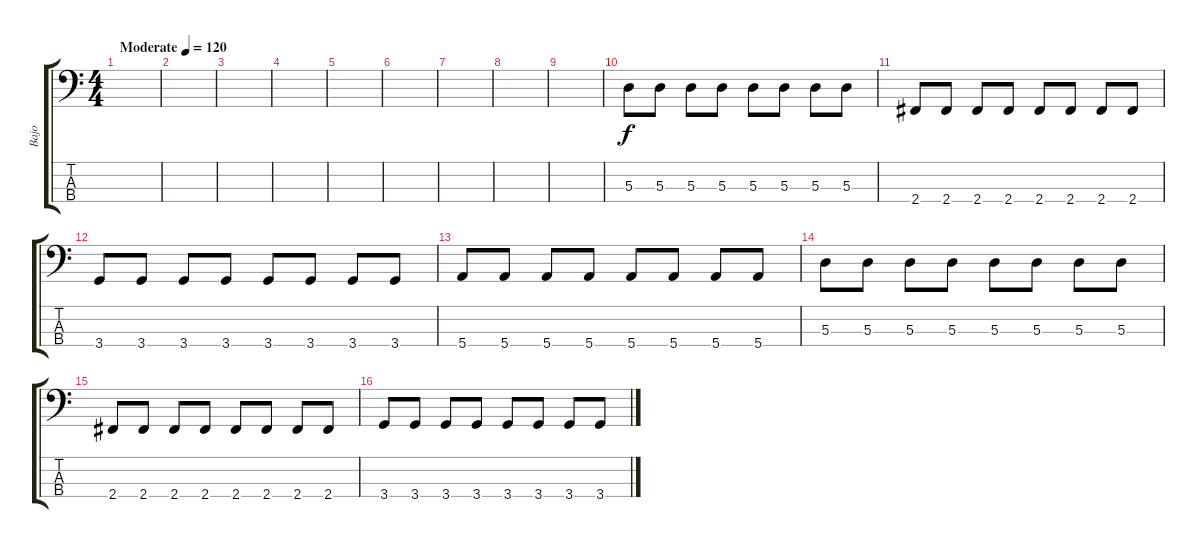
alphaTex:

\track ("Bajo" "Bajo") {instrument electricbassfinger}
\staff {score tabs}
\tuning (G2 D2 A1 E1) {hide}
\ts (4 4)
\tempo (120 "Moderate")
\clef f4
\ks c
|
|
|
|
|
|
|
|
|
5.3.8 5.3.8 5.3.8 5.3.8 5.3.8 5.3.8 5.3.8 5.3.8 |
2.4.8 2.4.8 2.4.8 2.4.8 2.4.8 2.4.8 2.4.8 2.4.8 |
3.4.8 3.4.8 3.4.8 3.4.8 3.4.8 3.4.8 3.4.8 3.4.8 |
5.4.8 5.4.8 5.4.8 5.4.8 5.4.8 5.4.8 5.4.8 5.4.8 |
5.3.8 5.3.8 5.3.8 5.3.8 5.3.8 5.3.8 5.3.8 5.3.8 |
2.4.8 2.4.8 2.4.8 2.4.8 2.4.8 2.4.8 2.4.8 2.4.8 |
3.4.8 3.4.8 3.4.8 3.4.8 3.4.8 3.4.8 3.4.8 3.4.8
